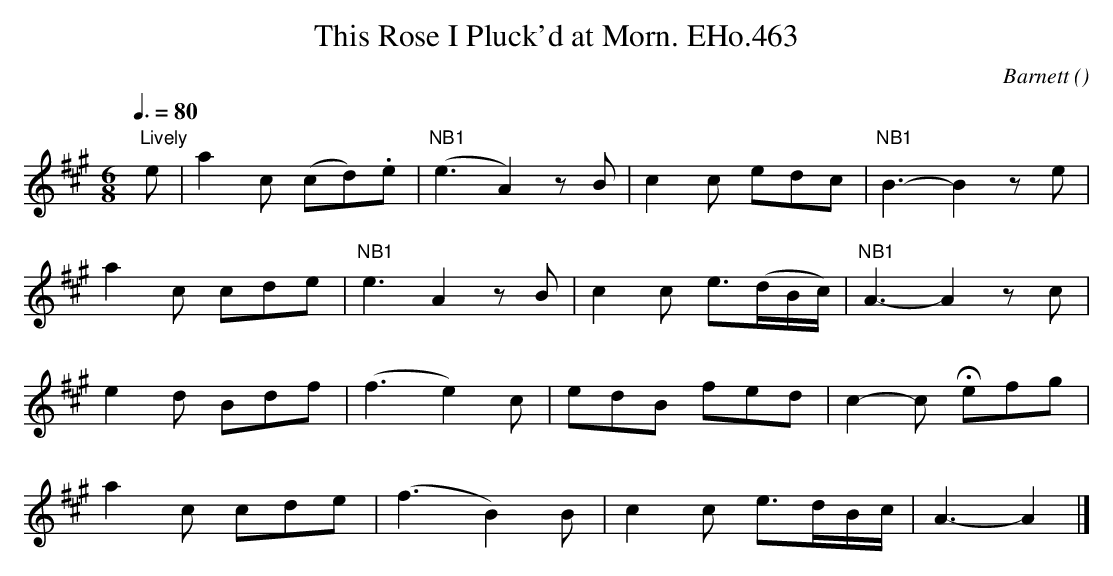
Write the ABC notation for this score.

X:1
T:This Rose I Pluck'd at Morn. EHo.463
M:6/8
L:1/8
Q:3/8=80
C:Barnett
O:
K:A
y"Lively"e | a2c (cd).e | "NB1"(e3 A2)zB | c2c edc |"NB1" B3-B2ze |
a2c cde | "NB1"e3A2zB | c2c e3/(d/B/c/) | "NB1"A3-A2zc |
e2d Bdf | (f3e2)c | edB fed | c2-c !fermata!efg |
a2c cde | (f3B2)B | c2c e3/d/B/c/ | A3-A2 |]
